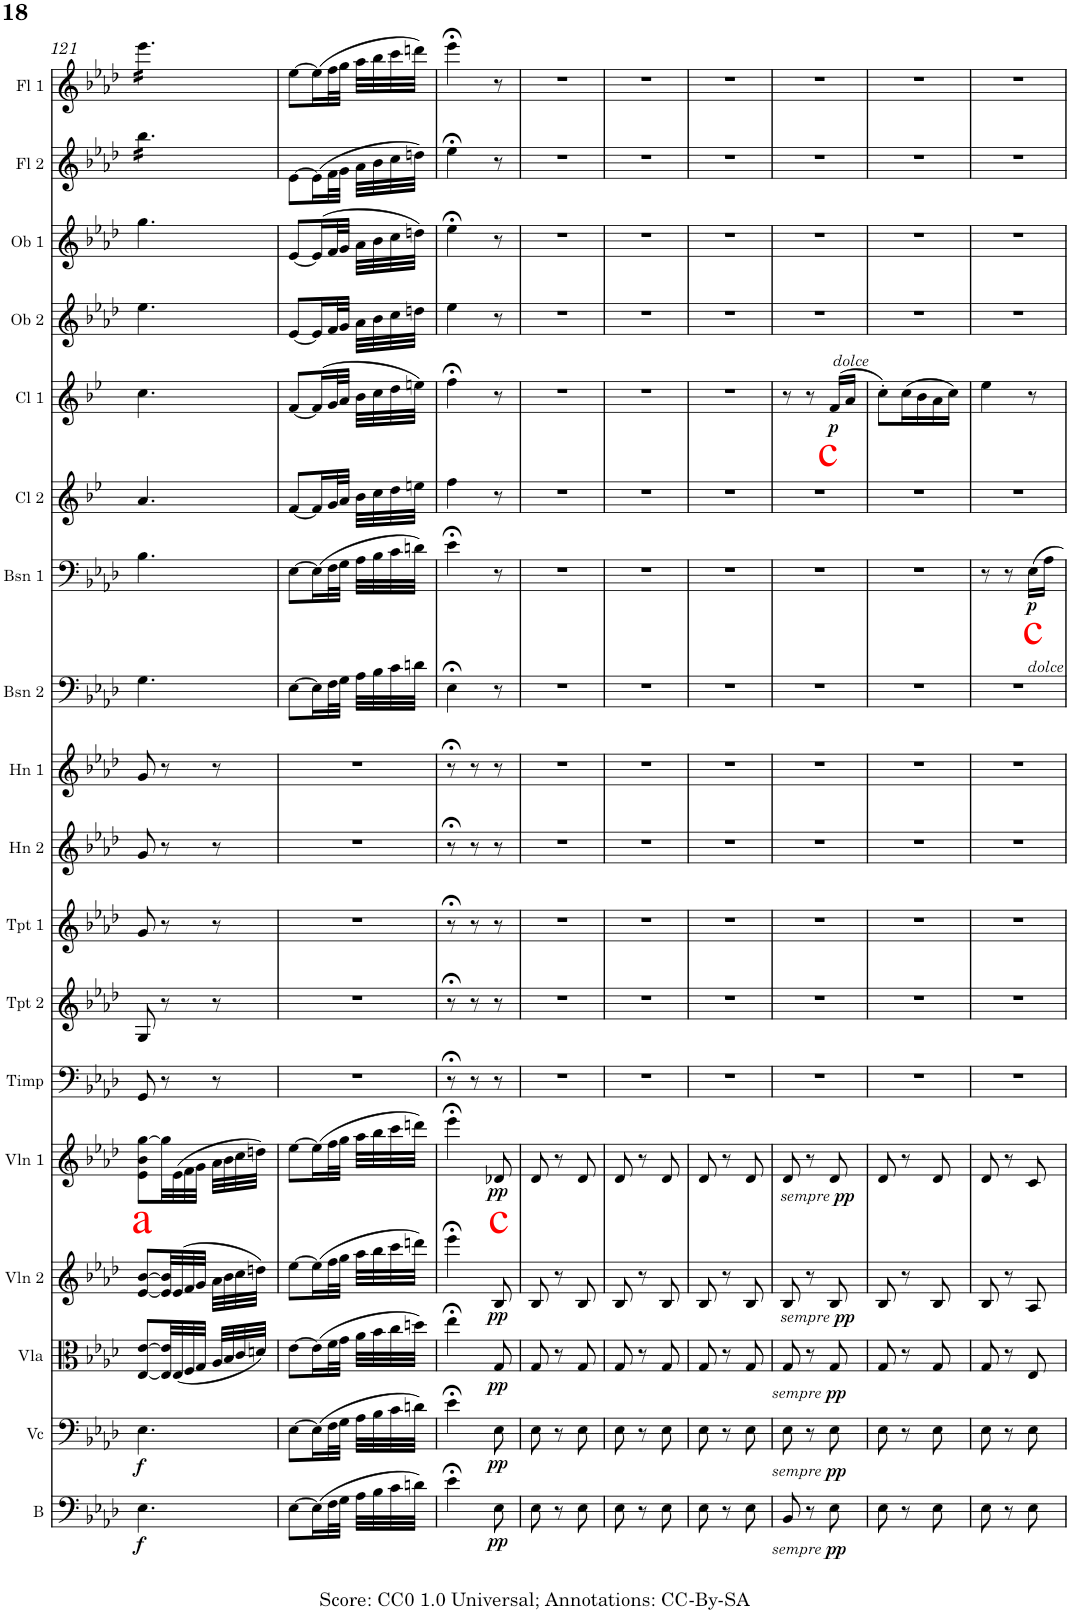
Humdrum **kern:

**kern	**dynam	**kern	**dynam	**kern	**dynam	**kern	**dynam	**kern	**text	**dynam	**kern	**kern	**kern	**kern	**kern	**kern	**kern	**text	**dynam	**kern	**kern	**text	**dynam	**kern	**kern	**kern	**kern
*part18	*part18	*part17	*part17	*part16	*part16	*part15	*part15	*part14	*part14	*part14	*part13	*part12	*part11	*part10	*part9	*part8	*part7	*part7	*part7	*part6	*part5	*part5	*part5	*part4	*part3	*part2	*part1
*staff18	*staff18	*staff17	*staff17	*staff16	*staff16	*staff15	*staff15	*staff14	*staff14	*staff14	*staff13	*staff12	*staff11	*staff10	*staff9	*staff8	*staff7	*staff7	*staff7	*staff6	*staff5	*staff5	*staff5	*staff4	*staff3	*staff2	*staff1
*I"Bass	*	*I"Violoncello	*	*I"Viola	*	*I"Violin 2	*	*I"Violin 1	*	*	*I"Timpani	*I"C Trumpet 2	*I"C Trumpet 1	*I"C Horn 2	*I"C Horn 1	*I"Bassoon 2	*I"Bassoon 1	*	*	*I"Bb Clarinet 2	*I"Bb Clarinet 1	*	*	*I"Oboe 2	*I"Oboe 1	*I"Flute 2	*I"Flute 1
*I'B	*	*I'Vc	*	*I'Vla	*	*I'Vln 2	*	*I'Vln 1	*	*	*I'Timp	*I'Tpt 2	*I'Tpt 1	*I'Hn 2	*I'Hn 1	*I'Bsn 2	*I'Bsn 1	*	*	*I'Cl 2	*I'Cl 1	*	*	*I'Ob 2	*I'Ob 1	*I'Fl 2	*I'Fl 1
!!LO:PB:g=z
*clefF4	*	*clefF4	*	*clefC3	*	*clefG2	*	*clefG2	*	*	*clefF4	*clefG2	*clefG2	*clefG2	*clefG2	*clefF4	*clefF4	*	*	*clefG2	*clefG2	*	*	*clefG2	*clefG2	*clefG2	*clefG2
*Trd7c12	*	*	*	*	*	*	*	*	*	*	*	*	*	*Trd7c12	*Trd7c12	*	*	*	*	*Trd1c2	*Trd1c2	*	*	*	*	*	*
*k[b-e-a-d-]	*	*k[b-e-a-d-]	*	*k[b-e-a-d-]	*	*k[b-e-a-d-]	*	*k[b-e-a-d-]	*	*	*k[b-e-a-d-]	*k[b-e-a-d-]	*k[b-e-a-d-]	*k[b-e-a-d-]	*k[b-e-a-d-]	*k[b-e-a-d-]	*k[b-e-a-d-]	*	*	*k[b-e-]	*k[b-e-]	*	*	*k[b-e-a-d-]	*k[b-e-a-d-]	*k[b-e-a-d-]	*k[b-e-a-d-]
*M3/8	*	*M3/8	*	*M3/8	*	*M3/8	*	*M3/8	*	*	*M3/8	*M3/8	*M3/8	*M3/8	*M3/8	*M3/8	*M3/8	*	*	*M3/8	*M3/8	*	*	*M3/8	*M3/8	*M3/8	*M3/8
=121	=121	=121	=121	=121	=121	=121	=121	=121	=121	=121	=121	=121	=121	=121	=121	=121	=121	=121	=121	=121	=121	=121	=121	=121	=121	=121	=121
!	!LO:DY:b	!	!LO:DY:b	!	!	!	!	!	!LO:LY:b:color=#FF0000	!	!	!	!	!	!	!	!	!	!	!	!	!	!	!	!	!	!
*	*	*	*	*	*	*	*	*	*	*	*	*	*	*	*	*	*	*	*	*	*	*	*	*	*	*tremolo	*
*	*	*	*	*	*	*	*	*	*	*	*	*	*	*	*	*	*	*	*	*	*	*	*	*	*	*	*tremolo
4.E-\	f	4.E-\	f	[8E-/ [8e-/L	.	[8e-/ [8b-/L	.	8e-\ 8b-\ [8gg\L	a	.	8GG/	8G/	8g/	8g/	8g/	4.G\	4.B-\	.	.	4.a/	4.cc\	.	.	4.ee-\	4.gg\	16bb-\LL	16eee-\LL
.	.	.	.	.	.	.	.	.	.	.	.	.	.	.	.	.	.	.	.	.	.	.	.	.	.	16bb-\	16eee-\
.	.	.	.	32E-/] 32e-/]LL	.	32e-/] 32b-/]LL	.	32gg\LL]	.	.	8r	8r	8r	8r	8r	.	.	.	.	.	.	.	.	.	.	16bb-\	16eee-\
.	.	.	.	(32E-/	.	(32e-/	.	(32e-\	.	.	.	.	.	.	.	.	.	.	.	.	.	.	.	.	.	.	.
.	.	.	.	32F/	.	32f/	.	32f\	.	.	.	.	.	.	.	.	.	.	.	.	.	.	.	.	.	16bb-\	16eee-\
.	.	.	.	32G/JJJ	.	32g/JJJ	.	32g\JJJ	.	.	.	.	.	.	.	.	.	.	.	.	.	.	.	.	.	.	.
.	.	.	.	32A-/LLL	.	32a-\LLL	.	32a-\LLL	.	.	8r	8r	8r	8r	8r	.	.	.	.	.	.	.	.	.	.	16bb-\	16eee-\
.	.	.	.	32B-/	.	32b-\	.	32b-\	.	.	.	.	.	.	.	.	.	.	.	.	.	.	.	.	.	.	.
.	.	.	.	32c/	.	32cc\	.	32cc\	.	.	.	.	.	.	.	.	.	.	.	.	.	.	.	.	.	16bb-\JJ	16eee-\JJ
*	*	*	*	*	*	*	*	*	*	*	*	*	*	*	*	*	*	*	*	*	*	*	*	*	*	*	*Xtremolo
*	*	*	*	*	*	*	*	*	*	*	*	*	*	*	*	*	*	*	*	*	*	*	*	*	*	*Xtremolo	*
.	.	.	.	32dn/JJJ)	.	32ddn\JJJ)	.	32ddn\JJJ)	.	.	.	.	.	.	.	.	.	.	.	.	.	.	.	.	.	.	.
=122	=122	=122	=122	=122	=122	=122	=122	=122	=122	=122	=122	=122	=122	=122	=122	=122	=122	=122	=122	=122	=122	=122	=122	=122	=122	=122	=122
[8E-\L	.	[8E-\L	.	[8e-\L	.	[8ee-\L	.	[8ee-\L	.	.	4.r	4.r	4.r	4.r	4.r	[8E-\L	[8E-\L	.	.	[8f/L	[8f/L	.	.	[8e-/L	[8e-/L	[8e-\L	[8ee-\L
(16E-\L]	.	(16E-\L]	.	(16e-\L]	.	(16ee-\L]	.	(16ee-\L]	.	.	.	.	.	.	.	16E-\L]	(16E-\L]	.	.	16f/L]	(16f/L]	.	.	16e-/L]	(16e-/L]	(16e-\L]	(16ee-\L]
32F\L	.	32F\L	.	32f\L	.	32ff\L	.	32ff\L	.	.	.	.	.	.	.	32F\L	32F\L	.	.	32g/L	32g/L	.	.	32f/L	32f/L	32f\L	32ff\L
32G\JJJ	.	32G\JJJ	.	32g\JJJ	.	32gg\JJJ	.	32gg\JJJ	.	.	.	.	.	.	.	32G\JJJ	32G\JJJ	.	.	32a/JJJ	32a/JJJ	.	.	32g/JJJ	32g/JJJ	32g\JJJ	32gg\JJJ
32A-\LLL	.	32A-\LLL	.	32a-\LLL	.	32aa-\LLL	.	32aa-\LLL	.	.	.	.	.	.	.	32A-\LLL	32A-\LLL	.	.	32b-\LLL	32b-\LLL	.	.	32a-\LLL	32a-\LLL	32a-\LLL	32aa-\LLL
32B-\	.	32B-\	.	32b-\	.	32bb-\	.	32bb-\	.	.	.	.	.	.	.	32B-\	32B-\	.	.	32cc\	32cc\	.	.	32b-\	32b-\	32b-\	32bb-\
32c\	.	32c\	.	32cc\	.	32ccc\	.	32ccc\	.	.	.	.	.	.	.	32c\	32c\	.	.	32dd\	32dd\	.	.	32cc\	32cc\	32cc\	32ccc\
32dn\JJJ)	.	32dn\JJJ)	.	32ddn\JJJ)	.	32dddn\JJJ)	.	32dddn\JJJ)	.	.	.	.	.	.	.	32dn\JJJ	32dn\JJJ)	.	.	32een\JJJ	32een\JJJ)	.	.	32ddn\JJJ	32ddn\JJJ)	32ddn\JJJ)	32dddn\JJJ)
=123	=123	=123	=123	=123	=123	=123	=123	=123	=123	=123	=123	=123	=123	=123	=123	=123	=123	=123	=123	=123	=123	=123	=123	=123	=123	=123	=123
4e-;<\	.	4e-;<\	.	4ee-;<\	.	4eee-;<\	.	4eee-;<\	.	.	8r;<	8r;<	8r;<	8r;<	8r;<	4E-;<\	4e-;<\	.	.	4ff\	4ff;<\	.	.	4ee-\	4ee-;<\	4ee-;<\	4eee-;<\
.	.	.	.	.	.	.	.	.	.	.	8r	8r	8r	8r	8r	.	.	.	.	.	.	.	.	.	.	.	.
!	!LO:DY:b	!	!LO:DY:b	!	!LO:DY:b	!	!LO:DY:b	!	!LO:LY:b:color=#FF0000	!LO:DY:b	!	!	!	!	!	!	!	!	!	!	!	!	!	!	!	!	!
8E-\	pp	8E-\	pp	8G/	pp	8B-/	pp	8d-X/	c	pp	8r	8r	8r	8r	8r	8r	8r	.	.	8r	8r	.	.	8r	8r	8r	8r
=124	=124	=124	=124	=124	=124	=124	=124	=124	=124	=124	=124	=124	=124	=124	=124	=124	=124	=124	=124	=124	=124	=124	=124	=124	=124	=124	=124
8E-\	.	8E-\	.	8G/	.	8B-/	.	8d-/	.	.	4.r	4.r	4.r	4.r	4.r	4.r	4.r	.	.	4.r	4.r	.	.	4.r	4.r	4.r	4.r
8r	.	8r	.	8r	.	8r	.	8r	.	.	.	.	.	.	.	.	.	.	.	.	.	.	.	.	.	.	.
8E-\	.	8E-\	.	8G/	.	8B-/	.	8d-/	.	.	.	.	.	.	.	.	.	.	.	.	.	.	.	.	.	.	.
=125	=125	=125	=125	=125	=125	=125	=125	=125	=125	=125	=125	=125	=125	=125	=125	=125	=125	=125	=125	=125	=125	=125	=125	=125	=125	=125	=125
8E-\	.	8E-\	.	8G/	.	8B-/	.	8d-/	.	.	4.r	4.r	4.r	4.r	4.r	4.r	4.r	.	.	4.r	4.r	.	.	4.r	4.r	4.r	4.r
8r	.	8r	.	8r	.	8r	.	8r	.	.	.	.	.	.	.	.	.	.	.	.	.	.	.	.	.	.	.
8E-\	.	8E-\	.	8G/	.	8B-/	.	8d-/	.	.	.	.	.	.	.	.	.	.	.	.	.	.	.	.	.	.	.
=126	=126	=126	=126	=126	=126	=126	=126	=126	=126	=126	=126	=126	=126	=126	=126	=126	=126	=126	=126	=126	=126	=126	=126	=126	=126	=126	=126
8E-\	.	8E-\	.	8G/	.	8B-/	.	8d-/	.	.	4.r	4.r	4.r	4.r	4.r	4.r	4.r	.	.	4.r	4.r	.	.	4.r	4.r	4.r	4.r
8r	.	8r	.	8r	.	8r	.	8r	.	.	.	.	.	.	.	.	.	.	.	.	.	.	.	.	.	.	.
8E-\	.	8E-\	.	8G/	.	8B-/	.	8d-/	.	.	.	.	.	.	.	.	.	.	.	.	.	.	.	.	.	.	.
=127	=127	=127	=127	=127	=127	=127	=127	=127	=127	=127	=127	=127	=127	=127	=127	=127	=127	=127	=127	=127	=127	=127	=127	=127	=127	=127	=127
!	!LO:DY:b	!	!	!	!	!	!	!	!	!	!	!	!	!	!	!	!	!	!	!	!	!	!	!	!	!	!
!	!LO:DY:n=1:b	!	!LO:DY:b	!	!	!	!	!	!	!	!	!	!	!	!	!	!	!	!	!	!	!	!	!	!	!	!
!	!	!	!LO:DY:n=1:b	!	!LO:DY:b	!	!	!	!	!	!	!	!	!	!	!	!	!	!	!	!	!	!	!	!	!	!
!	!	!	!	!	!LO:DY:n=1:b	!	!	!	!	!	!	!	!	!	!	!	!	!	!	!	!	!	!	!	!	!	!
8BB-/	other-dynamics pp	8E-\	other-dynamics pp	8G/	other-dynamics pp	8B-/	.	8d-/	.	.	4.r	4.r	4.r	4.r	4.r	4.r	4.r	.	.	4.r	8r	.	.	4.r	4.r	4.r	4.r
!	!	!	!	!	!	!	!LO:DY:b	!	!	!	!	!	!	!	!	!	!	!	!	!	!	!	!	!	!	!	!
!	!	!	!	!	!	!	!LO:DY:n=1:b	!	!	!LO:DY:b	!	!	!	!	!	!	!	!	!	!	!	!	!	!	!	!	!
!	!	!	!	!	!	!	!	!	!	!LO:DY:n=1:b	!	!	!	!	!	!	!	!	!	!	!	!	!	!	!	!	!
8r	.	8r	.	8r	.	8r	other-dynamics pp	8r	.	other-dynamics pp	.	.	.	.	.	.	.	.	.	.	8r	.	.	.	.	.	.
!	!	!	!	!	!	!	!	!	!	!	!	!	!	!	!	!	!	!	!	!	!LO:TX:a:i:t=dolce	!	!	!	!	!	!
!	!	!	!	!	!	!	!	!	!	!	!	!	!	!	!	!	!	!	!	!	!	!LO:LY:b:color=#FF0000	!LO:DY:b	!	!	!	!
8E-\	.	8E-\	.	8G/	.	8B-/	.	8d-/	.	.	.	.	.	.	.	.	.	.	.	.	(16f/LL	c	p	.	.	.	.
.	.	.	.	.	.	.	.	.	.	.	.	.	.	.	.	.	.	.	.	.	16a/JJ	.	.	.	.	.	.
=128	=128	=128	=128	=128	=128	=128	=128	=128	=128	=128	=128	=128	=128	=128	=128	=128	=128	=128	=128	=128	=128	=128	=128	=128	=128	=128	=128
8E-\	.	8E-\	.	8G/	.	8B-/	.	8d-/	.	.	4.r	4.r	4.r	4.r	4.r	4.r	4.r	.	.	4.r	8cc'\L)	.	.	4.r	4.r	4.r	4.r
8r	.	8r	.	8r	.	8r	.	8r	.	.	.	.	.	.	.	.	.	.	.	.	(16cc\L	.	.	.	.	.	.
.	.	.	.	.	.	.	.	.	.	.	.	.	.	.	.	.	.	.	.	.	16b-\	.	.	.	.	.	.
8E-\	.	8E-\	.	8G/	.	8B-/	.	8d-/	.	.	.	.	.	.	.	.	.	.	.	.	16a\	.	.	.	.	.	.
.	.	.	.	.	.	.	.	.	.	.	.	.	.	.	.	.	.	.	.	.	16cc\JJ)	.	.	.	.	.	.
=129	=129	=129	=129	=129	=129	=129	=129	=129	=129	=129	=129	=129	=129	=129	=129	=129	=129	=129	=129	=129	=129	=129	=129	=129	=129	=129	=129
8E-\	.	8E-\	.	8G/	.	8B-/	.	8d-/	.	.	4.r	4.r	4.r	4.r	4.r	4.r	8r	.	.	4.r	4ee-\	.	.	4.r	4.r	4.r	4.r
8r	.	8r	.	8r	.	8r	.	8r	.	.	.	.	.	.	.	.	8r	.	.	.	.	.	.	.	.	.	.
!	!	!	!	!	!	!	!	!	!	!	!	!	!	!	!	!	!LO:TX:b:i:t=dolce	!	!	!	!	!	!	!	!	!	!
!	!	!	!	!	!	!	!	!	!	!	!	!	!	!	!	!	!	!LO:LY:b:color=#FF0000	!LO:DY:b	!	!	!	!	!	!	!	!
8E-\	.	8E-\	.	8E-/	.	8A-/	.	8c/	.	.	.	.	.	.	.	.	16E-\LL	c	p	.	8r	.	.	.	.	.	.
.	.	.	.	.	.	.	.	.	.	.	.	.	.	.	.	.	16A-\JJ	.	.	.	.	.	.	.	.	.	.
=	=	=	=	=	=	=	=	=	=	=	=	=	=	=	=	=	=	=	=	=	=	=	=	=	=	=	=
*-	*-	*-	*-	*-	*-	*-	*-	*-	*-	*-	*-	*-	*-	*-	*-	*-	*-	*-	*-	*-	*-	*-	*-	*-	*-	*-	*-
